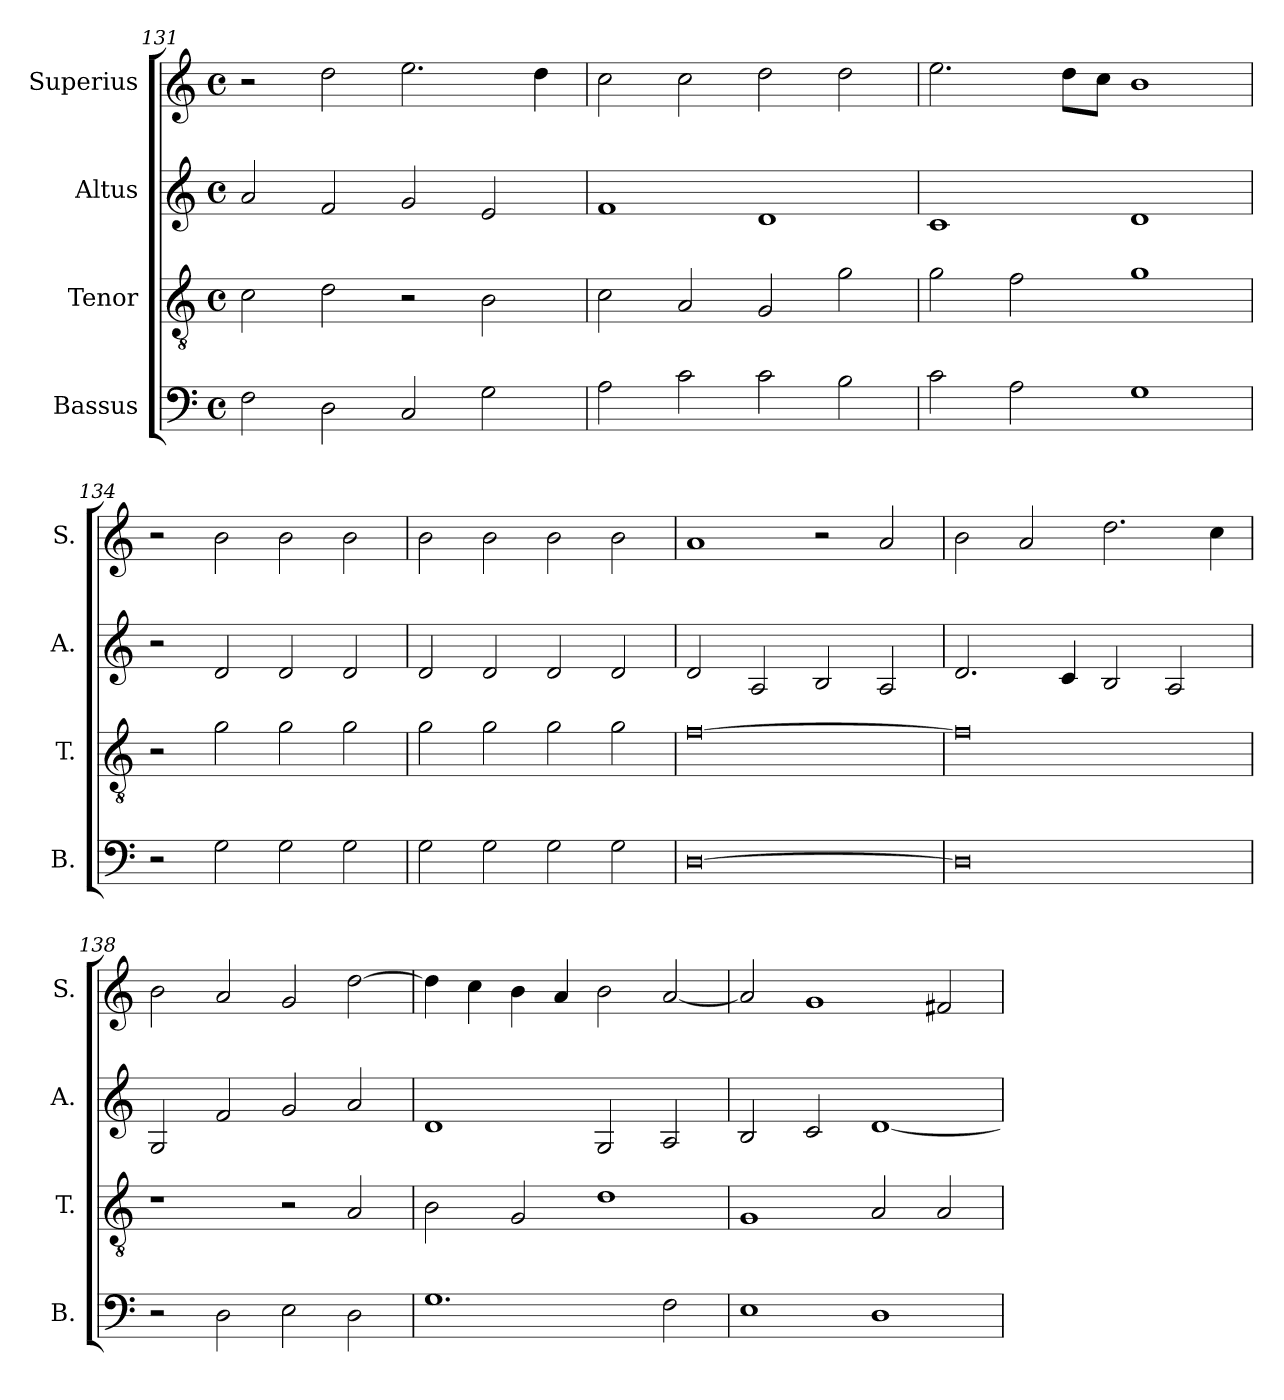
**kern	**kern	**kern	**kern
*part4	*part3	*part2	*part1
*staff4	*staff3	*staff2	*staff1
*I"Bassus	*I"Tenor	*I"Altus	*I"Superius
*I'B.	*I'T.	*I'A.	*I'S.
*clefF4	*clefGv2	*clefG2	*clefG2
*	*ITrd7c12	*	*
*k[]	*k[]	*k[]	*k[]
*C:	*C:	*C:	*C:
*M4/4	*M4/4	*M4/4	*M4/4
*met(c)	*met(c)	*met(c)	*met(c)
=131	=131	=131	=131
2Fi\	2Ci\	2ai/	2r
2Di\	2Di\	2fi/	2ddi\
2Ci/	2r	2gi/	2.eei\
2Gi\	2BBi\	2ei/	.
.	.	.	4ddi\
=132	=132	=132	=132
2Ai\	2Ci\	1fi	2cci\
2ci\	2AAi/	.	2cci\
2ci\	2GGi/	1di	2ddi\
2Bi\	2Gi\	.	2ddi\
=133	=133	=133	=133
2ci\	2Gi\	1ci	2.eei\
2Ai\	2Fi\	.	.
.	.	.	8ddi\L
.	.	.	8cci\J
1Gi	1Gi	1di	1bi
!!LO:PB:g=z
=134	=134	=134	=134
2r	2r	2r	2r
2Gi\	2Gi\	2di/	2bi\
2Gi\	2Gi\	2di/	2bi\
2Gi\	2Gi\	2di/	2bi\
=135	=135	=135	=135
2Gi\	2Gi\	2di/	2bi\
2Gi\	2Gi\	2di/	2bi\
2Gi\	2Gi\	2di/	2bi\
2Gi\	2Gi\	2di/	2bi\
=136	=136	=136	=136
[>0Di	[>0Fi	2di/	1ai
.	.	2Ai/	.
.	.	2Bi/	2r
.	.	2Ai/	2ai/
=137	=137	=137	=137
0Di]	0Fi]	2.di/	2bi\
.	.	.	2ai/
.	.	4ci/	.
.	.	2Bi/	2.ddi\
.	.	2Ai/	.
.	.	.	4cci\
=138	=138	=138	=138
2r	1r	2Gi/	2bi\
2Di\	.	2fi/	2ai/
2Ei\	2r	2gi/	2gi/
2Di\	2AAi/	2ai/	[>2ddi\
!!LO:LB:g=z
=139	=139	=139	=139
1.Gi	2BBi\	1di	4ddi\]
.	.	.	4cci\
.	2GGi/	.	4bi\
.	.	.	4ai/
.	1Di	2Gi/	2bi\
2Fi\	.	2Ai/	[<2ai/
=140	=140	=140	=140
1Ei	1GGi	2Bi/	2ai/]
.	.	2ci/	1gi
1Di	2AAi/	[<1di	.
.	2AAi/	.	2f#Xi/
=	=	=	=
*-	*-	*-	*-
